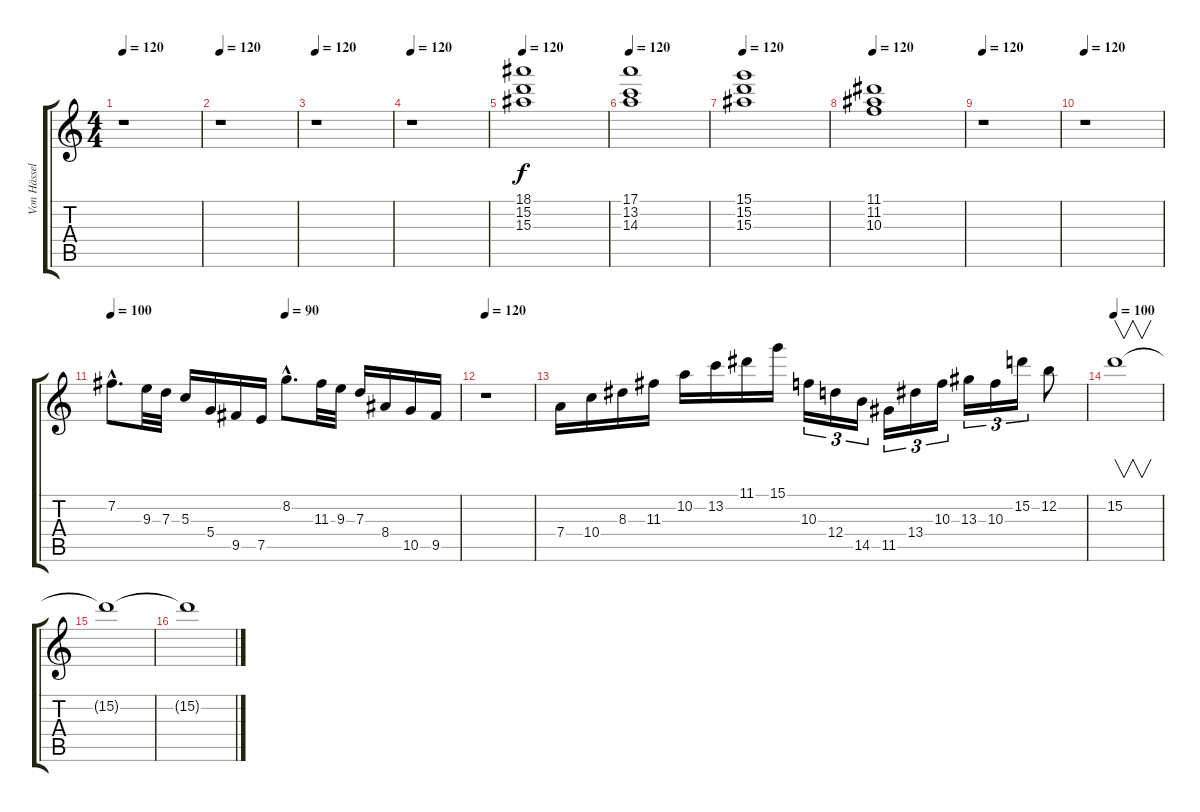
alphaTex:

\track ("Von Hässel - Solo guitar" "Von Hässel") {instrument distortionguitar}
\staff {score tabs}
\tuning (E4 B3 G3 D3 A2 E2) {hide}
\ts (4 4)
\tempo 120
\clef g2
\ks c
r.1{dy f} |
\tempo 120
r.1 |
\tempo 120
r.1 |
\tempo 120
r.1 |
\tempo 120
(18.1 15.2 15.3).1 |
\tempo 120
(17.1 13.2 14.3).1 |
\tempo 120
(15.1 15.2 15.3).1 |
\tempo 120
(11.1 11.2 10.3).1 |
\tempo 120
r.1 |
\tempo 120
r.1 |
\tempo 100
\tempo (90 0.5)
7.2{hac}.8{d} 9.3.32 7.3.32 5.3.16 5.4.16 9.5.16 7.5.16 8.2{hac}.8{d} 11.3.32 9.3.32 7.3.16 8.4.16 10.5.16 9.5.16 |
\tempo 120
r.1 |
7.4.16 10.4.16 8.3.16 11.3.16 10.2.16 13.2.16 11.1.16 15.1.16 10.3.16{tu (3 2)} 12.4.16{tu (3 2)} 14.5.16{tu (3 2)} 11.5.16{tu (3 2)} 13.4.16{tu (3 2)} 10.3.16{tu (3 2)} 13.3.16{tu (3 2)} 10.3.16{tu (3 2)} 15.2.16{tu (3 2)} 12.2.8 |
\tempo 100
15.2.1{v} |
15.2{t}.1 |
15.2{t}.1{volume 0}
